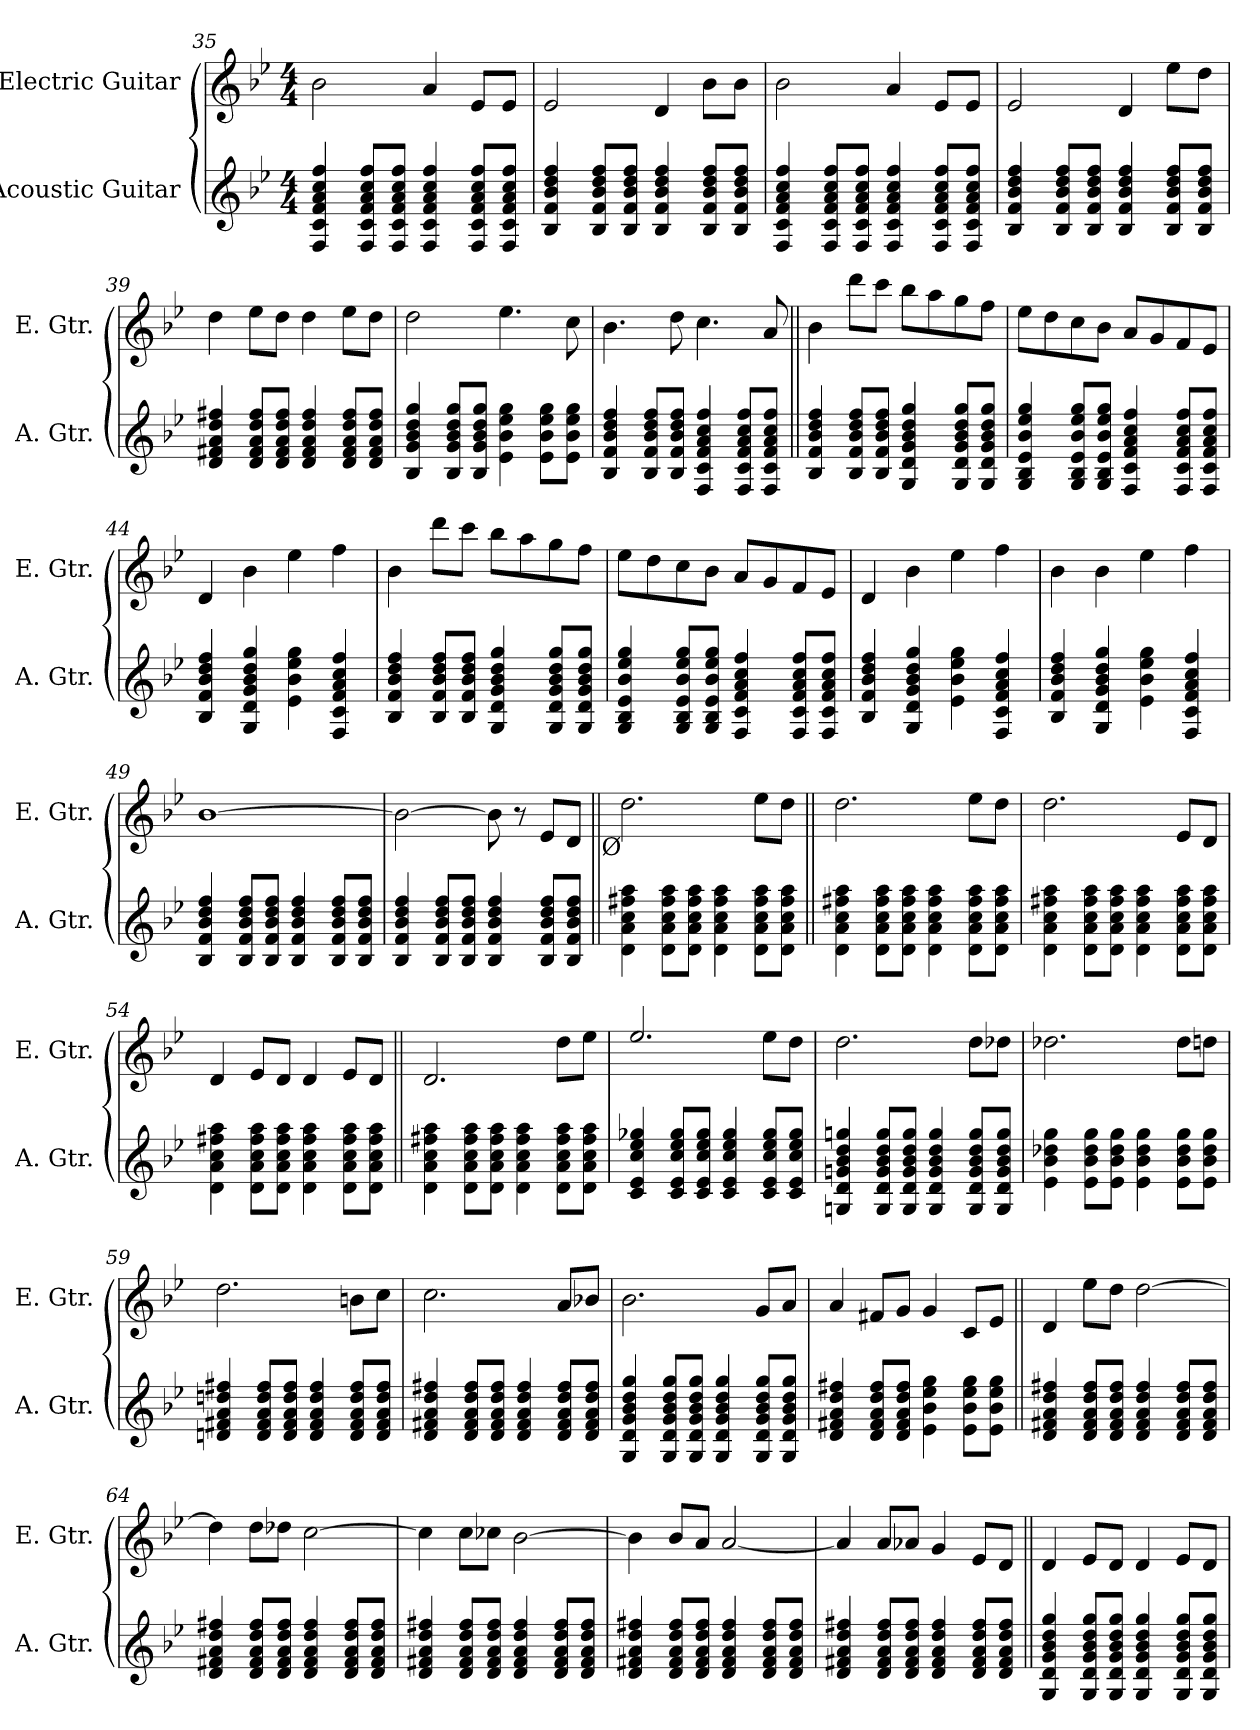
**kern	**kern
*part2	*part1
*staff2	*staff1
*I"Acoustic Guitar	*I"Electric Guitar
*I'A. Gtr.	*I'E. Gtr.
*clefG2	*clefG2
*ITrd7c12	*ITrd7c12
*k[b-e-]	*k[b-e-]
*B-:	*B-:
*M4/4	*M4/4
=35	=35
4FFi/ 4Ci 4Fi 4Ai 4ci 4fi	2B-i\
8FFi/ 8Ci 8Fi 8Ai 8ci 8fiL	.
8FFi/ 8Ci 8Fi 8Ai 8ci 8fiJ	.
4FFi/ 4Ci 4Fi 4Ai 4ci 4fi	4Ai/
8FFi/ 8Ci 8Fi 8Ai 8ci 8fiL	8E-i/L
8FFi/ 8Ci 8Fi 8Ai 8ci 8fiJ	8E-i/J
=36	=36
4BB-i/ 4Fi 4B-i 4di 4fi	2E-i/
8BB-i/ 8Fi 8B-i 8di 8fiL	.
8BB-i/ 8Fi 8B-i 8di 8fiJ	.
4BB-i/ 4Fi 4B-i 4di 4fi	4Di/
8BB-i/ 8Fi 8B-i 8di 8fiL	8B-i\L
8BB-i/ 8Fi 8B-i 8di 8fiJ	8B-i\J
!!LO:PB:g=z
=37	=37
4FFi/ 4Ci 4Fi 4Ai 4ci 4fi	2B-i\
8FFi/ 8Ci 8Fi 8Ai 8ci 8fiL	.
8FFi/ 8Ci 8Fi 8Ai 8ci 8fiJ	.
4FFi/ 4Ci 4Fi 4Ai 4ci 4fi	4Ai/
8FFi/ 8Ci 8Fi 8Ai 8ci 8fiL	8E-i/L
8FFi/ 8Ci 8Fi 8Ai 8ci 8fiJ	8E-i/J
=38	=38
4BB-i/ 4Fi 4B-i 4di 4fi	2E-i/
8BB-i/ 8Fi 8B-i 8di 8fiL	.
8BB-i/ 8Fi 8B-i 8di 8fiJ	.
4BB-i/ 4Fi 4B-i 4di 4fi	4Di/
8BB-i/ 8Fi 8B-i 8di 8fiL	8e-i\L
8BB-i/ 8Fi 8B-i 8di 8fiJ	8di\J
=39	=39
4Di/ 4F#Xi 4Ai 4di 4f#Xi	4di\
8Di/ 8F#i 8Ai 8di 8f#iL	8e-i\L
8Di/ 8F#i 8Ai 8di 8f#iJ	8di\J
4Di/ 4F#i 4Ai 4di 4f#i	4di\
8Di/ 8F#i 8Ai 8di 8f#iL	8e-i\L
8Di/ 8F#i 8Ai 8di 8f#iJ	8di\J
=40	=40
4BB-i/ 4Gi 4B-i 4di 4gi	2di\
8BB-i/ 8Gi 8B-i 8di 8giL	.
8BB-i/ 8Gi 8B-i 8di 8giJ	.
4E-i\ 4B-i 4e-i 4gi	4.e-i\
8E-i\ 8B-i 8e-i 8giL	.
8E-i\ 8B-i 8e-i 8giJ	8ci\
=41	=41
4BB-i/ 4Fi 4B-i 4di 4fi	4.B-i\
8BB-i/ 8Fi 8B-i 8di 8fiL	.
8BB-i/ 8Fi 8B-i 8di 8fiJ	8di\
4FFi/ 4Ci 4Fi 4Ai 4ci 4fi	4.ci\
8FFi/ 8Ci 8Fi 8Ai 8ci 8fiL	.
8FFi/ 8Ci 8Fi 8Ai 8ci 8fiJ	8Ai/
!!LO:LB:g=z
=42||	=42||
4BB-i/ 4Fi 4B-i 4di 4fi	4B-i\
8BB-i/ 8Fi 8B-i 8di 8fiL	8ddi\L
8BB-i/ 8Fi 8B-i 8di 8fiJ	8cci\J
4GGi/ 4Di 4Gi 4B-i 4di 4gi	8b-i\L
.	8ai\
8GGi/ 8Di 8Gi 8B-i 8di 8giL	8gi\
8GGi/ 8Di 8Gi 8B-i 8di 8giJ	8fi\J
=43	=43
4GGi/ 4BB-i 4E-i 4B-i 4e-i 4gi	8e-i\L
.	8di\
8GGi/ 8BB-i 8E-i 8B-i 8e-i 8giL	8ci\
8GGi/ 8BB-i 8E-i 8B-i 8e-i 8giJ	8B-i\J
4FFi/ 4Ci 4Fi 4Ai 4ci 4fi	8Ai/L
.	8Gi/
8FFi/ 8Ci 8Fi 8Ai 8ci 8fiL	8Fi/
8FFi/ 8Ci 8Fi 8Ai 8ci 8fiJ	8E-i/J
=44	=44
4BB-i/ 4Fi 4B-i 4di 4fi	4Di/
4GGi/ 4Di 4Gi 4B-i 4di 4gi	4B-i\
4E-i\ 4B-i 4e-i 4gi	4e-i\
4FFi/ 4Ci 4Fi 4Ai 4ci 4fi	4fi\
=45	=45
4BB-i/ 4Fi 4B-i 4di 4fi	4B-i\
8BB-i/ 8Fi 8B-i 8di 8fiL	8ddi\L
8BB-i/ 8Fi 8B-i 8di 8fiJ	8cci\J
4GGi/ 4Di 4Gi 4B-i 4di 4gi	8b-i\L
.	8ai\
8GGi/ 8Di 8Gi 8B-i 8di 8giL	8gi\
8GGi/ 8Di 8Gi 8B-i 8di 8giJ	8fi\J
=46	=46
4GGi/ 4BB-i 4E-i 4B-i 4e-i 4gi	8e-i\L
.	8di\
8GGi/ 8BB-i 8E-i 8B-i 8e-i 8giL	8ci\
8GGi/ 8BB-i 8E-i 8B-i 8e-i 8giJ	8B-i\J
4FFi/ 4Ci 4Fi 4Ai 4ci 4fi	8Ai/L
.	8Gi/
8FFi/ 8Ci 8Fi 8Ai 8ci 8fiL	8Fi/
8FFi/ 8Ci 8Fi 8Ai 8ci 8fiJ	8E-i/J
!!LO:LB:g=z
=47	=47
4BB-i/ 4Fi 4B-i 4di 4fi	4Di/
4GGi/ 4Di 4Gi 4B-i 4di 4gi	4B-i\
4E-i\ 4B-i 4e-i 4gi	4e-i\
4FFi/ 4Ci 4Fi 4Ai 4ci 4fi	4fi\
=48	=48
4BB-i/ 4Fi 4B-i 4di 4fi	4B-i\
4GGi/ 4Di 4Gi 4B-i 4di 4gi	4B-i\
4E-i\ 4B-i 4e-i 4gi	4e-i\
4FFi/ 4Ci 4Fi 4Ai 4ci 4fi	4fi\
=49	=49
4BB-i/ 4Fi 4B-i 4di 4fi	[>1B-i
8BB-i/ 8Fi 8B-i 8di 8fiL	.
8BB-i/ 8Fi 8B-i 8di 8fiJ	.
4BB-i/ 4Fi 4B-i 4di 4fi	.
8BB-i/ 8Fi 8B-i 8di 8fiL	.
8BB-i/ 8Fi 8B-i 8di 8fiJ	.
=50	=50
4BB-i/ 4Fi 4B-i 4di 4fi	2B-i\_>
8BB-i/ 8Fi 8B-i 8di 8fiL	.
8BB-i/ 8Fi 8B-i 8di 8fiJ	.
4BB-i/ 4Fi 4B-i 4di 4fi	8B-i\]
.	8r
8BB-i/ 8Fi 8B-i 8di 8fiL	8E-i/L
8BB-i/ 8Fi 8B-i 8di 8fiJ	8Di/J
!!LO:LB:g=z
=51||	=51||
!	!LO:TX:b:rj:t=Ø
4Di\ 4Ai 4ci 4f#Xi 4ai	2.di\
8Di\ 8Ai 8ci 8f#i 8aiL	.
8Di\ 8Ai 8ci 8f#i 8aiJ	.
4Di\ 4Ai 4ci 4f#i 4ai	.
8Di\ 8Ai 8ci 8f#i 8aiL	8e-i\L
8Di\ 8Ai 8ci 8f#i 8aiJ	8di\J
=52||	=52||
4Di\ 4Ai 4ci 4f#Xi 4ai	2.di\
8Di\ 8Ai 8ci 8f#i 8aiL	.
8Di\ 8Ai 8ci 8f#i 8aiJ	.
4Di\ 4Ai 4ci 4f#i 4ai	.
8Di\ 8Ai 8ci 8f#i 8aiL	8e-i\L
8Di\ 8Ai 8ci 8f#i 8aiJ	8di\J
=53	=53
4Di\ 4Ai 4ci 4f#Xi 4ai	2.di\
8Di\ 8Ai 8ci 8f#i 8aiL	.
8Di\ 8Ai 8ci 8f#i 8aiJ	.
4Di\ 4Ai 4ci 4f#i 4ai	.
8Di\ 8Ai 8ci 8f#i 8aiL	8E-i/L
8Di\ 8Ai 8ci 8f#i 8aiJ	8Di/J
=54	=54
4Di\ 4Ai 4ci 4f#Xi 4ai	4Di/
8Di\ 8Ai 8ci 8f#i 8aiL	8E-i/L
8Di\ 8Ai 8ci 8f#i 8aiJ	8Di/J
4Di\ 4Ai 4ci 4f#i 4ai	4Di/
8Di\ 8Ai 8ci 8f#i 8aiL	8E-i/L
8Di\ 8Ai 8ci 8f#i 8aiJ	8Di/J
!!LO:LB:g=z
=55||	=55||
4Di\ 4Ai 4ci 4f#Xi 4ai	2.Di/
8Di\ 8Ai 8ci 8f#i 8aiL	.
8Di\ 8Ai 8ci 8f#i 8aiJ	.
4Di\ 4Ai 4ci 4f#i 4ai	.
8Di\ 8Ai 8ci 8f#i 8aiL	8di\L
8Di\ 8Ai 8ci 8f#i 8aiJ	8e-i\J
=56	=56
4Ci/ 4E-i 4ci 4e-i 4g-Xi	2.e-i/
8Ci/ 8E-i 8ci 8e-i 8g-iL	.
8Ci/ 8E-i 8ci 8e-i 8g-iJ	.
4Ci/ 4E-i 4ci 4e-i 4g-i	.
8Ci/ 8E-i 8ci 8e-i 8g-iL	8e-i\L
8Ci/ 8E-i 8ci 8e-i 8g-iJ	8di\J
=57	=57
4GGni/ 4Di 4Gni 4B-i 4di 4gni	2.di\
8GGi/ 8Di 8Gi 8B-i 8di 8giL	.
8GGi/ 8Di 8Gi 8B-i 8di 8giJ	.
4GGi/ 4Di 4Gi 4B-i 4di 4gi	.
8GGi/ 8Di 8Gi 8B-i 8di 8giL	8di\L
8GGi/ 8Di 8Gi 8B-i 8di 8giJ	8d-Xi\J
=58	=58
4E-i\ 4B-i 4d-Xi 4gi	2.d-Xi\
8E-i\ 8B-i 8d-i 8giL	.
8E-i\ 8B-i 8d-i 8giJ	.
4E-i\ 4B-i 4d-i 4gi	.
8E-i\ 8B-i 8d-i 8giL	8d-i\L
8E-i\ 8B-i 8d-i 8giJ	8dni\J
=59	=59
4Dni/ 4F#Xi 4Ai 4dni 4f#Xi	2.di\
8Di/ 8F#i 8Ai 8di 8f#iL	.
8Di/ 8F#i 8Ai 8di 8f#iJ	.
4Di/ 4F#i 4Ai 4di 4f#i	.
8Di/ 8F#i 8Ai 8di 8f#iL	8Bni\L
8Di/ 8F#i 8Ai 8di 8f#iJ	8ci\J
!!LO:LB:g=z
=60	=60
4Di/ 4F#Xi 4Ai 4di 4f#Xi	2.ci\
8Di/ 8F#i 8Ai 8di 8f#iL	.
8Di/ 8F#i 8Ai 8di 8f#iJ	.
4Di/ 4F#i 4Ai 4di 4f#i	.
8Di/ 8F#i 8Ai 8di 8f#iL	8Ai/L
8Di/ 8F#i 8Ai 8di 8f#iJ	8B-Xi/J
=61	=61
4GGi/ 4Di 4Gi 4B-i 4di 4gi	2.B-i\
8GGi/ 8Di 8Gi 8B-i 8di 8giL	.
8GGi/ 8Di 8Gi 8B-i 8di 8giJ	.
4GGi/ 4Di 4Gi 4B-i 4di 4gi	.
8GGi/ 8Di 8Gi 8B-i 8di 8giL	8Gi/L
8GGi/ 8Di 8Gi 8B-i 8di 8giJ	8Ai/J
=62	=62
4Di/ 4F#Xi 4Ai 4di 4f#Xi	4Ai/
8Di/ 8F#i 8Ai 8di 8f#iL	8F#Xi/L
8Di/ 8F#i 8Ai 8di 8f#iJ	8Gi/J
4E-i\ 4B-i 4e-i 4gi	4Gi/
8E-i\ 8B-i 8e-i 8giL	8Ci/L
8E-i\ 8B-i 8e-i 8giJ	8E-i/J
=63||	=63||
4Di/ 4F#Xi 4Ai 4di 4f#Xi	4Di/
8Di/ 8F#i 8Ai 8di 8f#iL	8e-i\L
8Di/ 8F#i 8Ai 8di 8f#iJ	8di\J
4Di/ 4F#i 4Ai 4di 4f#i	[>2di\
8Di/ 8F#i 8Ai 8di 8f#iL	.
8Di/ 8F#i 8Ai 8di 8f#iJ	.
=64	=64
4Di/ 4F#Xi 4Ai 4di 4f#Xi	4di\]
8Di/ 8F#i 8Ai 8di 8f#iL	8di\L
8Di/ 8F#i 8Ai 8di 8f#iJ	8d-Xi\J
4Di/ 4F#i 4Ai 4di 4f#i	[>2ci\
8Di/ 8F#i 8Ai 8di 8f#iL	.
8Di/ 8F#i 8Ai 8di 8f#iJ	.
!!LO:LB:g=z
=65	=65
4Di/ 4F#Xi 4Ai 4di 4f#Xi	4ci\]
8Di/ 8F#i 8Ai 8di 8f#iL	8ci\L
8Di/ 8F#i 8Ai 8di 8f#iJ	8c-Xi\J
4Di/ 4F#i 4Ai 4di 4f#i	[>2B-i\
8Di/ 8F#i 8Ai 8di 8f#iL	.
8Di/ 8F#i 8Ai 8di 8f#iJ	.
=66	=66
4Di/ 4F#Xi 4Ai 4di 4f#Xi	4B-i\]
8Di/ 8F#i 8Ai 8di 8f#iL	8B-i/L
8Di/ 8F#i 8Ai 8di 8f#iJ	8Ai/J
4Di/ 4F#i 4Ai 4di 4f#i	[<2Ai/
8Di/ 8F#i 8Ai 8di 8f#iL	.
8Di/ 8F#i 8Ai 8di 8f#iJ	.
=67	=67
4Di/ 4F#Xi 4Ai 4di 4f#Xi	4Ai/]
8Di/ 8F#i 8Ai 8di 8f#iL	8Ai/L
8Di/ 8F#i 8Ai 8di 8f#iJ	8A-Xi/J
4Di/ 4F#i 4Ai 4di 4f#i	4Gi/
8Di/ 8F#i 8Ai 8di 8f#iL	8E-i/L
8Di/ 8F#i 8Ai 8di 8f#iJ	8Di/J
=68||	=68||
4GGi/ 4Di 4Gi 4B-i 4di 4gi	4Di/
8GGi/ 8Di 8Gi 8B-i 8di 8giL	8E-i/L
8GGi/ 8Di 8Gi 8B-i 8di 8giJ	8Di/J
4GGi/ 4Di 4Gi 4B-i 4di 4gi	4Di/
8GGi/ 8Di 8Gi 8B-i 8di 8giL	8E-i/L
8GGi/ 8Di 8Gi 8B-i 8di 8giJ	8Di/J
=	=
*-	*-
